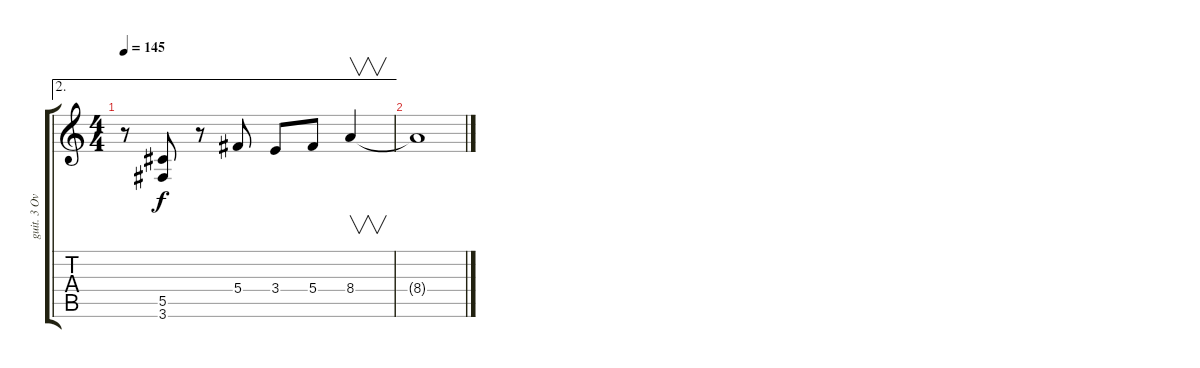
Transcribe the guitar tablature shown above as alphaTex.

\track ("guit. 3 Overdrive" "guit. 3 Ov") {instrument overdrivenguitar}
\staff {score tabs}
\tuning (Eb4 Bb3 Gb3 Db3 Ab2 Eb2) {hide}
\ae 2
\ts (4 4)
\tempo 145
\clef g2
\ks c
r.8{dy f volume 0} (5.5 3.6).8 r.8 5.4.8 3.4.8 5.4.8 8.4.4{v} |
8.4{t}.1
